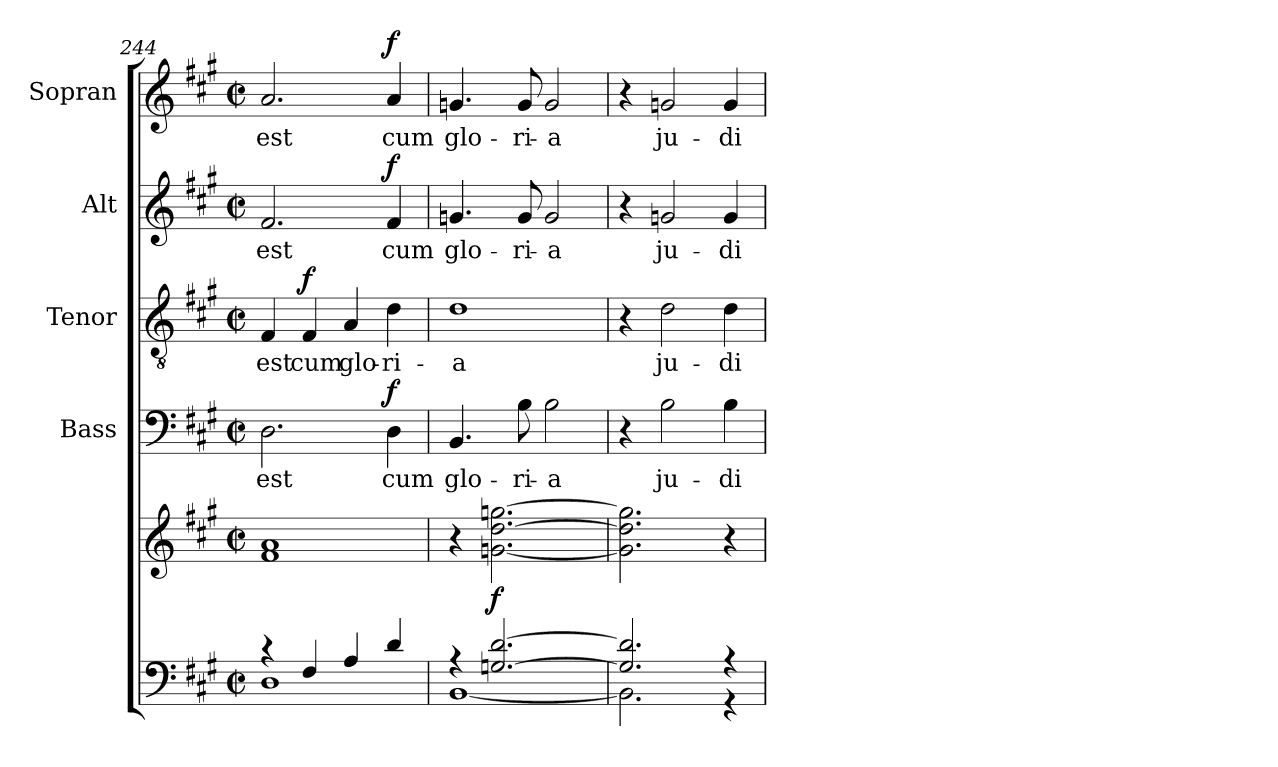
**kern	**kern	**dynam	**kern	**text	**dynam	**kern	**text	**dynam	**kern	**text	**dynam	**kern	**text	**dynam
*part5	*part5	*part5	*part4	*part4	*part4	*part3	*part3	*part3	*part2	*part2	*part2	*part1	*part1	*part1
*staff6	*staff5	*staff5/6	*staff4	*staff4	*staff4	*staff3	*staff3	*staff3	*staff2	*staff2	*staff2	*staff1	*staff1	*staff1
*	*	*	*I"Bass	*	*	*I"Tenor	*	*	*I"Alt	*	*	*I"Sopran	*	*
*	*	*	*I'B.	*	*	*I'T.	*	*	*I'A.	*	*	*I'S.	*	*
*clefF4	*clefG2	*	*clefF4	*	*	*clefGv2	*	*	*clefG2	*	*	*clefG2	*	*
*k[f#c#g#]	*k[f#c#g#]	*	*k[f#c#g#]	*	*	*k[f#c#g#]	*	*	*k[f#c#g#]	*	*	*k[f#c#g#]	*	*
*A:	*A:	*	*A:	*	*	*A:	*	*	*A:	*	*	*A:	*	*
*M2/2	*M2/2	*	*M2/2	*	*	*M2/2	*	*	*M2/2	*	*	*M2/2	*	*
*met(c|)	*met(c|)	*	*met(c|)	*	*	*met(c|)	*	*	*met(c|)	*	*	*met(c|)	*	*
=244	=244	=244	=244	=244	=244	=244	=244	=244	=244	=244	=244	=244	=244	=244
*^	*^	*	*	*	*	*	*	*	*	*	*	*	*	*
!	!	!	!	!	!	!LO:LY:b	!	!	!LO:LY:b	!	!	!LO:LY:b	!	!	!LO:LY:b	!
4rB	1D	1a	1f#	.	2.D\	est	.	4F#/	est	.	2.f#/	est	.	2.a/	est	.
!	!	!	!	!	!	!	!	!	!LO:LY:b	!LO:DY:a	!	!	!	!	!	!
4F#/	.	.	.	.	.	.	.	4F#/	cum	f	.	.	.	.	.	.
!	!	!	!	!	!	!	!	!	!LO:LY:b	!	!	!	!	!	!	!
4A/	.	.	.	.	.	.	.	4A/	glo-	.	.	.	.	.	.	.
!	!	!	!	!	!	!LO:LY:b	!LO:DY:a	!	!LO:LY:b	!	!	!LO:LY:b	!LO:DY:a	!	!LO:LY:b	!LO:DY:a
4d/	.	.	.	.	4D\	cum	f	4d\	-ri-	.	4f#/	cum	f	4a/	cum	f
*	*	*v	*v	*	*	*	*	*	*	*	*	*	*	*	*	*
=245	=245	=245	=245	=245	=245	=245	=245	=245	=245	=245	=245	=245	=245	=245	=245
!	!	!	!	!	!LO:LY:b	!	!	!LO:LY:b	!	!	!LO:LY:b	!	!	!LO:LY:b	!
4rG	[<1BB	4r	.	4.BB/	glo-	.	1d	-a	.	4.gn/	glo-	.	4.gn/	glo-	.
!	!	!	!LO:DY:b	!	!	!	!	!	!	!	!	!	!	!	!
[>2.Gn/ [>2.d/	.	[2.gn\ [2.dd\ [2.ggn\	f	.	.	.	.	.	.	.	.	.	.	.	.
!	!	!	!	!	!LO:LY:b	!	!	!	!	!	!LO:LY:b	!	!	!LO:LY:b	!
.	.	.	.	8B\	-ri-	.	.	.	.	8g/	-ri-	.	8g/	-ri-	.
!	!	!	!	!	!LO:LY:b	!	!	!	!	!	!LO:LY:b	!	!	!LO:LY:b	!
.	.	.	.	2B\	-a	.	.	.	.	2g/	-a	.	2g/	-a	.
=246	=246	=246	=246	=246	=246	=246	=246	=246	=246	=246	=246	=246	=246	=246	=246
2.G/] 2.d/]	2.BB\]	2.g\] 2.dd\] 2.gg\]	.	4r	.	.	4r	.	.	4r	.	.	4r	.	.
!	!	!	!	!	!LO:LY:b	!	!	!LO:LY:b	!	!	!LO:LY:b	!	!	!LO:LY:b	!
.	.	.	.	2B\	ju-	.	2d\	ju-	.	2gn/	ju-	.	2gn/	ju-	.
!	!	!	!	!	!LO:LY:b	!	!	!LO:LY:b	!	!	!LO:LY:b	!	!	!LO:LY:b	!
4r	4r	4r	.	4B\	-di-	.	4d\	-di-	.	4g/	-di-	.	4g/	-di-	.
*v	*v	*	*	*	*	*	*	*	*	*	*	*	*	*	*
=	=	=	=	=	=	=	=	=	=	=	=	=	=	=
*-	*-	*-	*-	*-	*-	*-	*-	*-	*-	*-	*-	*-	*-	*-
